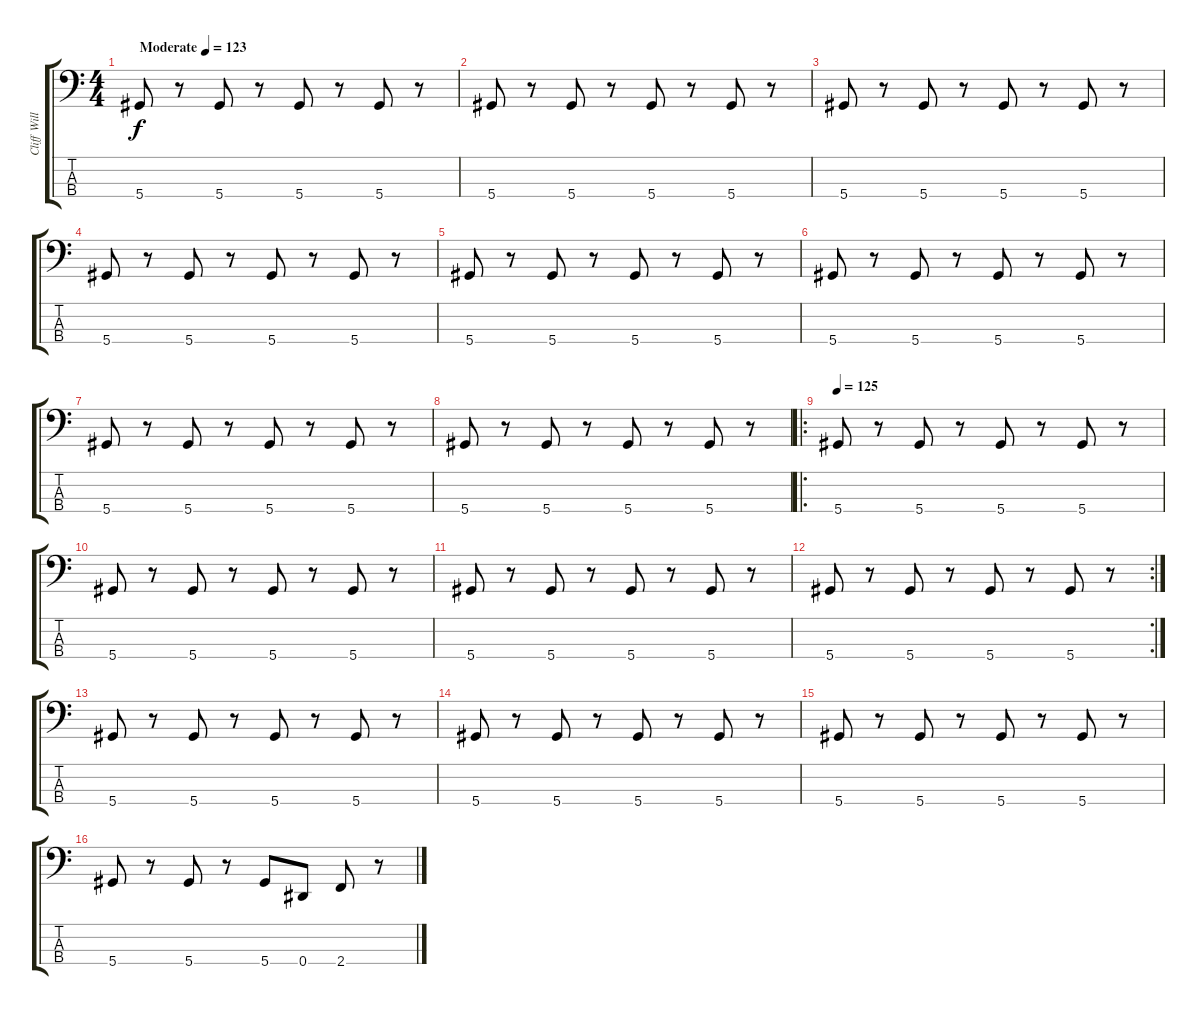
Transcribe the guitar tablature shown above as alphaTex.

\track ("Cliff Williams" "Cliff Will") {instrument electricbassfinger}
\staff {score tabs}
\tuning (Gb2 Db2 Ab1 Eb1) {hide}
\ts (4 4)
\tempo (123 "Moderate")
\clef f4
\ks c
5.4.8{dy f instrument electricbassfinger} r.8 5.4.8 r.8 5.4.8 r.8 5.4.8 r.8 |
5.4.8 r.8 5.4.8 r.8 5.4.8 r.8 5.4.8 r.8 |
5.4.8 r.8 5.4.8 r.8 5.4.8 r.8 5.4.8 r.8 |
5.4.8 r.8 5.4.8 r.8 5.4.8 r.8 5.4.8 r.8 |
5.4.8 r.8 5.4.8 r.8 5.4.8 r.8 5.4.8 r.8 |
5.4.8 r.8 5.4.8 r.8 5.4.8 r.8 5.4.8 r.8 |
5.4.8 r.8 5.4.8 r.8 5.4.8 r.8 5.4.8 r.8 |
5.4.8 r.8 5.4.8 r.8 5.4.8 r.8 5.4.8 r.8 |
\ro
\tempo 125
5.4.8 r.8 5.4.8 r.8 5.4.8 r.8 5.4.8 r.8 |
5.4.8 r.8 5.4.8 r.8 5.4.8 r.8 5.4.8 r.8 |
5.4.8 r.8 5.4.8 r.8 5.4.8 r.8 5.4.8 r.8 |
\rc 2
5.4.8 r.8 5.4.8 r.8 5.4.8 r.8 5.4.8 r.8 |
5.4.8 r.8 5.4.8 r.8 5.4.8 r.8 5.4.8 r.8 |
5.4.8 r.8 5.4.8 r.8 5.4.8 r.8 5.4.8 r.8 |
5.4.8 r.8 5.4.8 r.8 5.4.8 r.8 5.4.8 r.8 |
5.4.8 r.8 5.4.8 r.8 5.4.8 0.4.8 2.4.8 r.8
